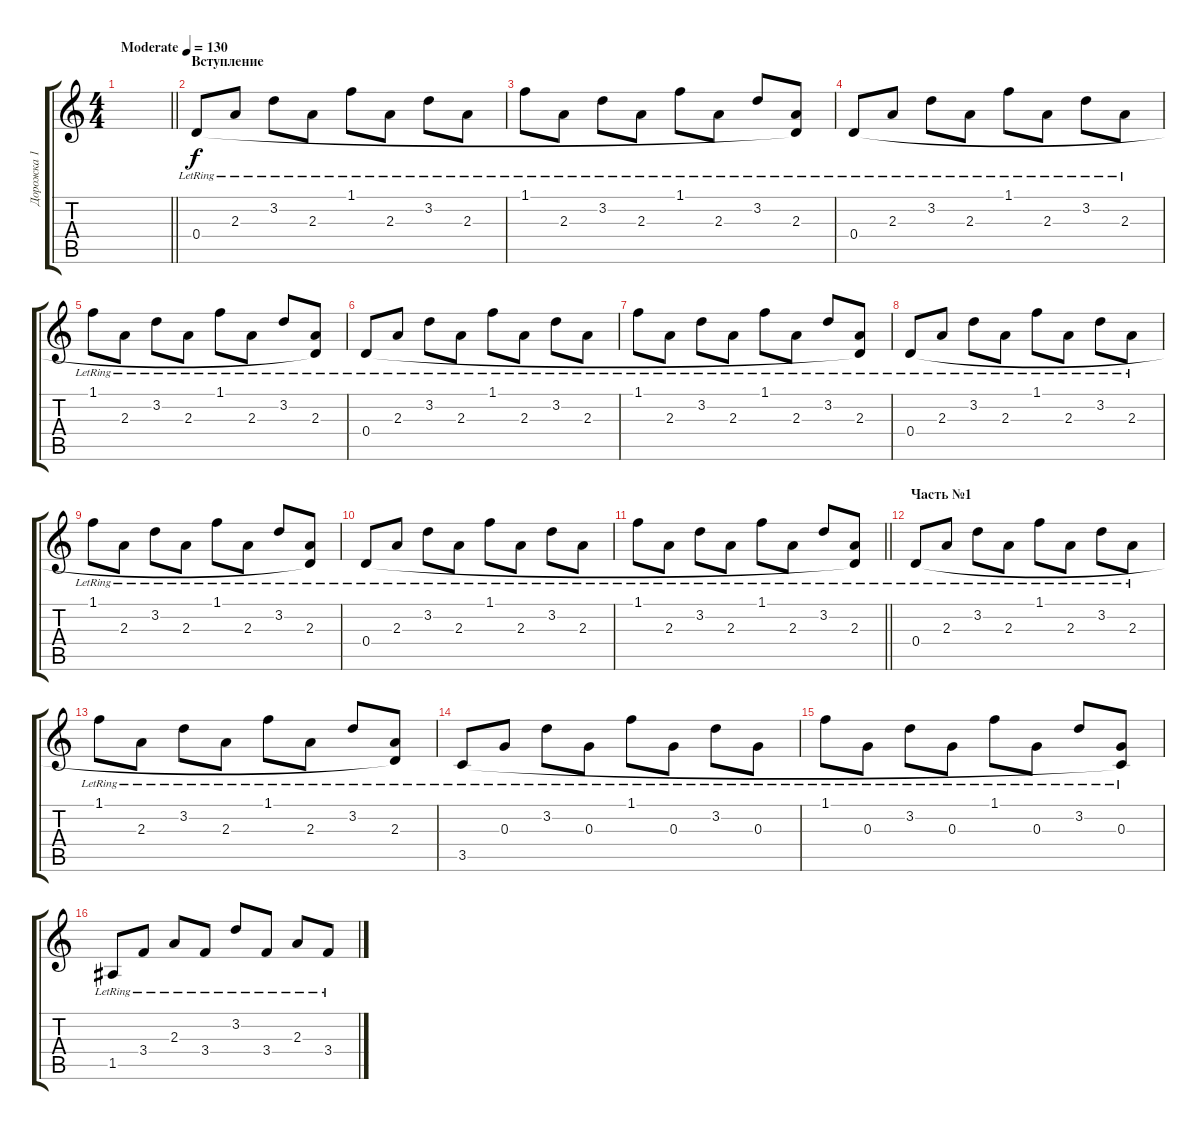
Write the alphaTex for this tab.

\track ("Дорожка 1" "Дорожка 1") {instrument acousticguitarsteel}
\staff {score tabs}
\tuning (E4 B3 G3 D3 A2 E2) {hide}
\ts (4 4)
\tempo (130 "Moderate")
\clef g2
\barLineRight lightlight
\ks c
|
\section ("" "Вступление")
0.4{lr}.8 2.3{lr}.8 3.2{lr}.8 2.3{lr}.8 1.1{lr}.8 2.3{lr}.8 3.2{lr}.8 2.3{lr}.8 |
1.1{lr}.8 2.3{lr}.8 3.2{lr}.8 2.3{lr}.8 1.1{lr}.8 2.3{lr}.8 3.2{lr}.8 (2.3{lr} 0.4{t}).8 |
0.4{lr}.8 2.3{lr}.8 3.2{lr}.8 2.3{lr}.8 1.1{lr}.8 2.3{lr}.8 3.2{lr}.8 2.3{lr}.8 |
1.1{lr}.8 2.3{lr}.8 3.2{lr}.8 2.3{lr}.8 1.1{lr}.8 2.3{lr}.8 3.2{lr}.8 (2.3{lr} 0.4{t}).8 |
0.4{lr}.8 2.3{lr}.8 3.2{lr}.8 2.3{lr}.8 1.1{lr}.8 2.3{lr}.8 3.2{lr}.8 2.3{lr}.8 |
1.1{lr}.8 2.3{lr}.8 3.2{lr}.8 2.3{lr}.8 1.1{lr}.8 2.3{lr}.8 3.2{lr}.8 (2.3{lr} 0.4{t}).8 |
0.4{lr}.8 2.3{lr}.8 3.2{lr}.8 2.3{lr}.8 1.1{lr}.8 2.3{lr}.8 3.2{lr}.8 2.3{lr}.8 |
1.1{lr}.8 2.3{lr}.8 3.2{lr}.8 2.3{lr}.8 1.1{lr}.8 2.3{lr}.8 3.2{lr}.8 (2.3{lr} 0.4{t}).8 |
0.4{lr}.8 2.3{lr}.8 3.2{lr}.8 2.3{lr}.8 1.1{lr}.8 2.3{lr}.8 3.2{lr}.8 2.3{lr}.8 |
\barLineRight lightlight
1.1{lr}.8 2.3{lr}.8 3.2{lr}.8 2.3{lr}.8 1.1{lr}.8 2.3{lr}.8 3.2{lr}.8 (2.3{lr} 0.4{t}).8 |
\section ("" "Часть №1")
0.4{lr}.8 2.3{lr}.8 3.2{lr}.8 2.3{lr}.8 1.1{lr}.8 2.3{lr}.8 3.2{lr}.8 2.3{lr}.8 |
1.1{lr}.8 2.3{lr}.8 3.2{lr}.8 2.3{lr}.8 1.1{lr}.8 2.3{lr}.8 3.2{lr}.8 (2.3{lr} 0.4{t}).8 |
3.5{lr}.8 0.3{lr}.8 3.2{lr}.8 0.3{lr}.8 1.1{lr}.8 0.3{lr}.8 3.2{lr}.8 0.3{lr}.8 |
1.1{lr}.8 0.3{lr}.8 3.2{lr}.8 0.3{lr}.8 1.1{lr}.8 0.3{lr}.8 3.2{lr}.8 (0.3{lr} 3.5{t}).8 |
1.5{lr}.8 3.4{lr}.8 2.3{lr}.8 3.4{lr}.8 3.2{lr}.8 3.4{lr}.8 2.3{lr}.8 3.4{lr}.8
